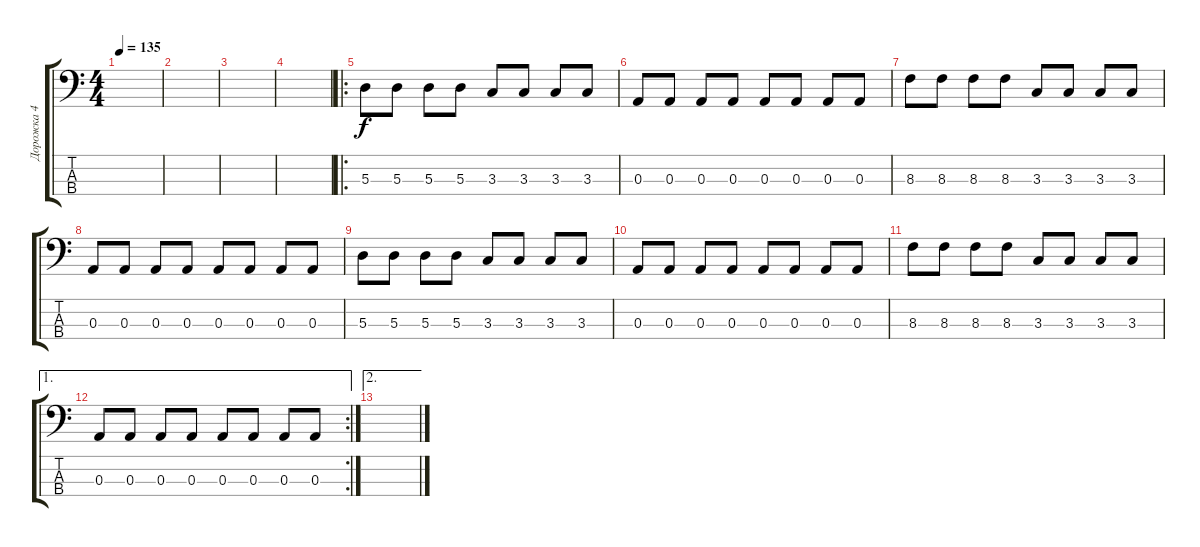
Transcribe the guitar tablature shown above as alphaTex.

\track ("Дорожка 4" "Дорожка 4") {instrument electricbassfinger}
\staff {score tabs}
\tuning (G2 D2 A1 D1) {hide}
\ts (4 4)
\tempo 135
\clef f4
\ks c
|
|
|
|
\ro
5.3.8 5.3.8 5.3.8 5.3.8 3.3.8 3.3.8 3.3.8 3.3.8 |
0.3.8 0.3.8 0.3.8 0.3.8 0.3.8 0.3.8 0.3.8 0.3.8 |
8.3.8 8.3.8 8.3.8 8.3.8 3.3.8 3.3.8 3.3.8 3.3.8 |
0.3.8 0.3.8 0.3.8 0.3.8 0.3.8 0.3.8 0.3.8 0.3.8 |
5.3.8 5.3.8 5.3.8 5.3.8 3.3.8 3.3.8 3.3.8 3.3.8 |
0.3.8 0.3.8 0.3.8 0.3.8 0.3.8 0.3.8 0.3.8 0.3.8 |
8.3.8 8.3.8 8.3.8 8.3.8 3.3.8 3.3.8 3.3.8 3.3.8 |
\ae 1
\rc 2
0.3.8 0.3.8 0.3.8 0.3.8 0.3.8 0.3.8 0.3.8 0.3.8 |
\ae 2
